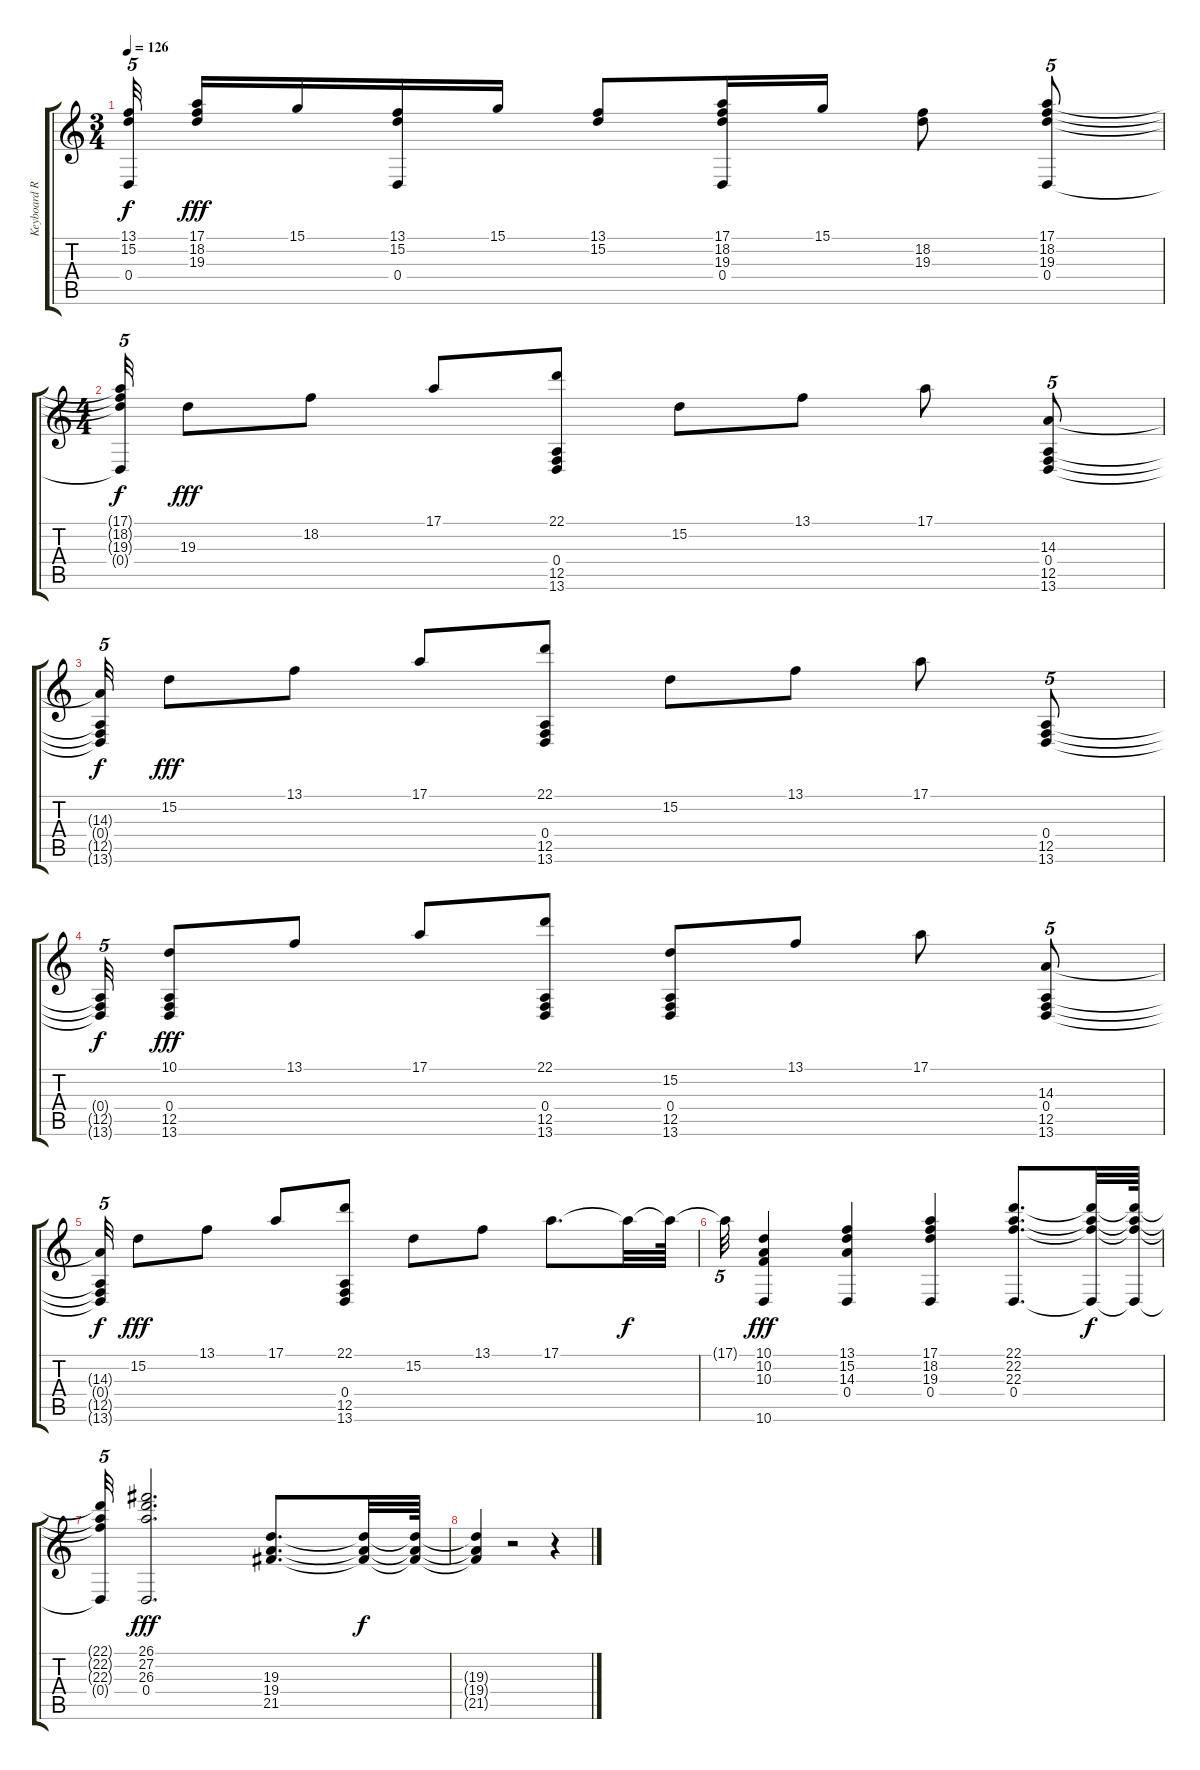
\track ("Keyboard R" "Keyboard R") {instrument brightacousticpiano}
\staff {score tabs}
\tuning (E4 B3 G3 D3 A2 E2) {hide}
\ts (3 4)
\tempo 126
\clef g2
\ks c
(13.1{t} 15.2{t} 0.4{t}).32{tu (5 4) dy f beam splitsecondary} (17.1 18.2 19.3).16{dy fff} 15.1.16 (13.1 15.2 0.4).16 15.1.16 (13.1 15.2).8 (17.1 18.2 19.3 0.4).16 15.1.16 (18.2 19.3).8 (17.1 18.2 19.3 0.4).8{tu (5 4)} |
\ts (4 4)
(17.1{t} 18.2{t} 19.3{t} 0.4{t}).32{tu (5 4) dy f} 19.3.8{dy fff} 18.2.8 17.1.8 (22.1 0.4 12.5 13.6).8 15.2.8 13.1.8 17.1.8 (14.3 0.4 12.5 13.6).8{tu (5 4)} |
(14.3{t} 0.4{t} 12.5{t} 13.6{t}).32{tu (5 4) dy f} 15.2.8{dy fff} 13.1.8 17.1.8 (22.1 0.4 12.5 13.6).8 15.2.8 13.1.8 17.1.8 (0.4 12.5 13.6).8{tu (5 4)} |
(0.4{t} 12.5{t} 13.6{t}).32{tu (5 4) dy f} (10.1 0.4 12.5 13.6).8{dy fff} 13.1.8 17.1.8 (22.1 0.4 12.5 13.6).8 (15.2 0.4 12.5 13.6).8 13.1.8 17.1.8 (14.3 0.4 12.5 13.6).8{tu (5 4)} |
(14.3{t} 0.4{t} 12.5{t} 13.6{t}).32{tu (5 4) dy f} 15.2.8{dy fff} 13.1.8 17.1.8 (22.1 0.4 12.5 13.6).8 15.2.8 13.1.8 17.1.8{d} 17.1{t}.32{dy f} 17.1{t}.64 |
17.1{t}.32{tu (5 4)} (10.1 10.2 10.3 10.6).4{dy fff} (13.1 15.2 14.3 0.4).4 (17.1 18.2 19.3 0.4).4 (22.1 22.2 22.3 0.4).8{d} (22.1{t} 22.2{t} 22.3{t} 0.4{t}).32{dy f} (22.1{t} 22.2{t} 22.3{t} 0.4{t}).64 |
(22.1{t} 22.2{t} 22.3{t} 0.4{t}).32{tu (5 4)} (26.1 27.2 26.3 0.4).2{d dy fff} (19.3 19.4 21.5).8{d} (19.3{t} 19.4{t} 21.5{t}).32{dy f} (19.3{t} 19.4{t} 21.5{t}).64 |
(19.3{t} 19.4{t} 21.5{t}).4 r.2 r.4
